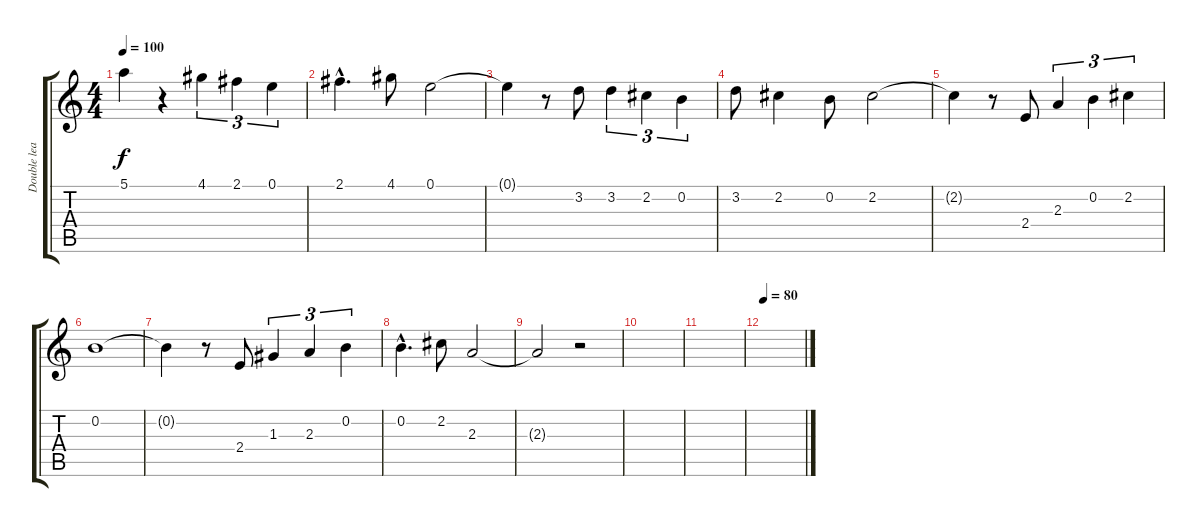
\track ("Double lead" "Double lea") {instrument acousticguitarnylon}
\staff {score tabs}
\tuning (E4 B3 G3 D3 A2 E2) {hide}
\ts (4 4)
\tempo 100
\clef g2
\ks c
5.1{t}.4{dy f} r.4 4.1.4{tu (3 2)} 2.1.4{tu (3 2)} 0.1.4{tu (3 2)} |
2.1{hac}.4{d} 4.1.8 0.1.2 |
0.1{t}.4 r.8 3.2.8 3.2.4{tu (3 2)} 2.2.4{tu (3 2)} 0.2.4{tu (3 2)} |
3.2.8 2.2.4 0.2.8 2.2.2 |
2.2{t}.4 r.8 2.4.8 2.3.4{tu (3 2)} 0.2.4{tu (3 2)} 2.2.4{tu (3 2)} |
0.2.1 |
0.2{t}.4 r.8 2.4.8 1.3.4{tu (3 2)} 2.3.4{tu (3 2)} 0.2.4{tu (3 2)} |
0.2{hac}.4{d} 2.2.8 2.3.2 |
2.3{t}.2 r.2 |
|
|
\tempo 80
